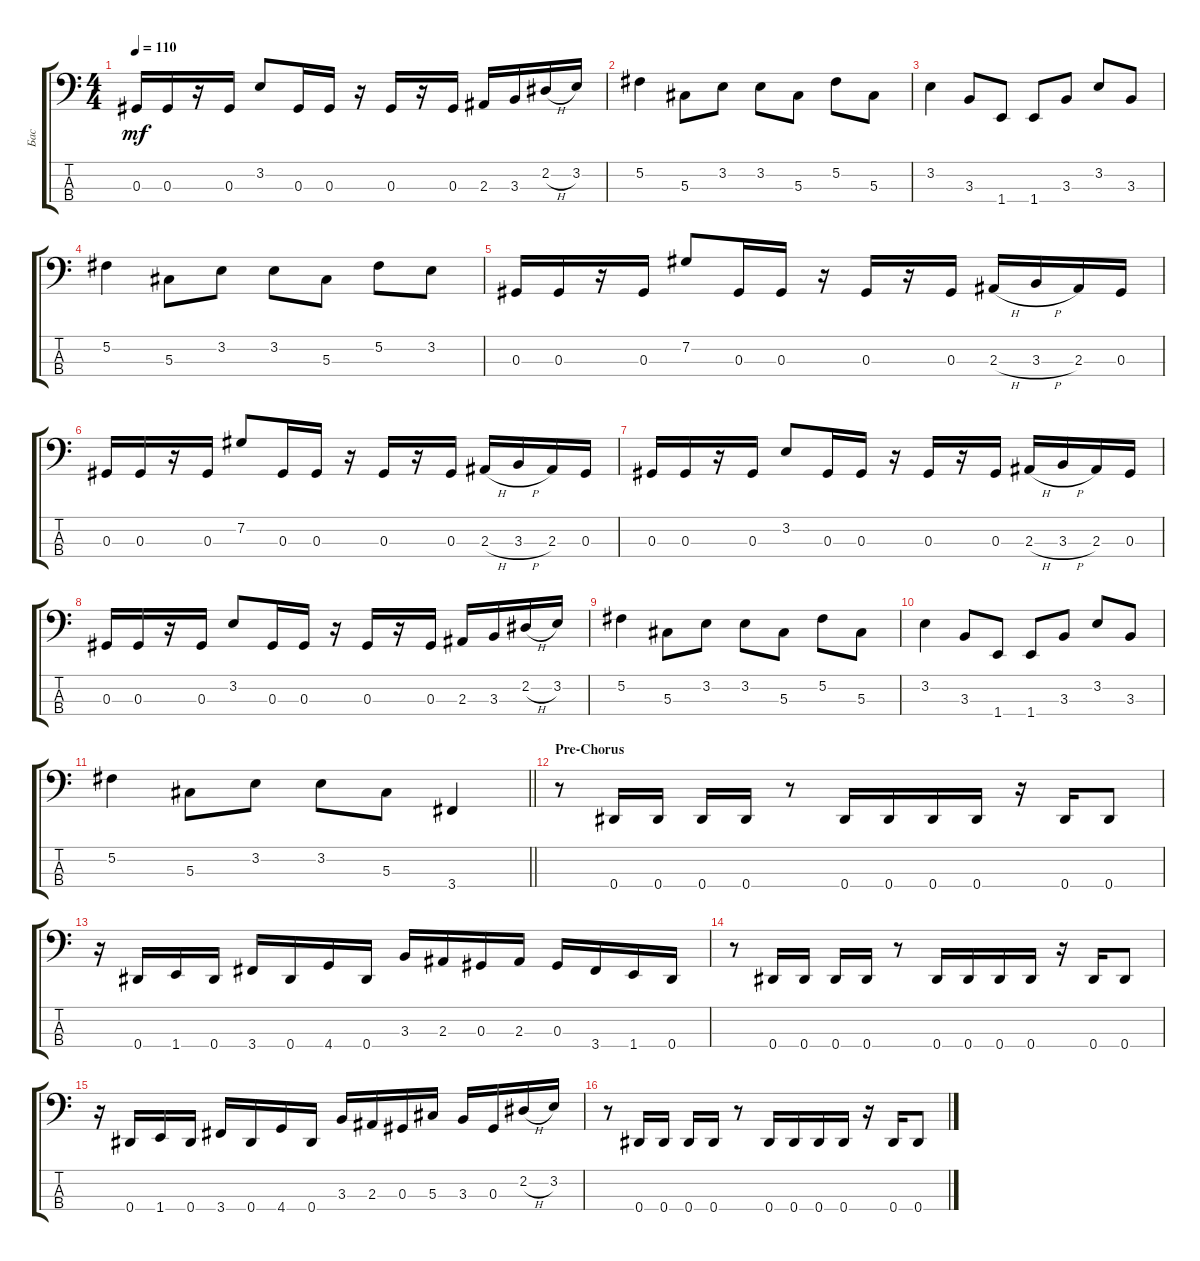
\track ("Бас" "Бас") {instrument electricbassfinger}
\staff {score tabs}
\tuning (Gb2 Db2 Ab1 Eb1) {hide}
\ts (4 4)
\tempo 110
\clef f4
\ks c
0.3.16{dy mf} 0.3.16 r.16 0.3.16 3.2.8 0.3.16 0.3.16 r.16 0.3.16 r.16 0.3.16 2.3.16 3.3.16 2.2{h}.16 3.2.16 |
5.2.4 5.3.8 3.2.8 3.2.8 5.3.8 5.2.8 5.3.8 |
3.2.4 3.3.8 1.4.8 1.4.8 3.3.8 3.2.8 3.3.8 |
5.2.4 5.3.8 3.2.8 3.2.8 5.3.8 5.2.8 3.2.8 |
0.3.16 0.3.16 r.16 0.3.16 7.2.8 0.3.16 0.3.16 r.16 0.3.16 r.16 0.3.16 2.3{h}.16 3.3{h}.16 2.3.16 0.3.16 |
0.3.16 0.3.16 r.16 0.3.16 7.2.8 0.3.16 0.3.16 r.16 0.3.16 r.16 0.3.16 2.3{h}.16 3.3{h}.16 2.3.16 0.3.16 |
0.3.16 0.3.16 r.16 0.3.16 3.2.8 0.3.16 0.3.16 r.16 0.3.16 r.16 0.3.16 2.3{h}.16 3.3{h}.16 2.3.16 0.3.16 |
0.3.16 0.3.16 r.16 0.3.16 3.2.8 0.3.16 0.3.16 r.16 0.3.16 r.16 0.3.16 2.3.16 3.3.16 2.2{h}.16 3.2.16 |
5.2.4 5.3.8 3.2.8 3.2.8 5.3.8 5.2.8 5.3.8 |
3.2.4 3.3.8 1.4.8 1.4.8 3.3.8 3.2.8 3.3.8 |
\barLineRight lightlight
5.2.4 5.3.8 3.2.8 3.2.8 5.3.8 3.4.4 |
\section ("" "Pre-Chorus")
r.8 0.4.16 0.4.16 0.4.16 0.4.16 r.8 0.4.16 0.4.16 0.4.16 0.4.16 r.16 0.4.16 0.4.8 |
r.16 0.4.16 1.4.16 0.4.16 3.4.16 0.4.16 4.4.16 0.4.16 3.3.16 2.3.16 0.3.16 2.3.16 0.3.16 3.4.16 1.4.16 0.4.16 |
r.8 0.4.16 0.4.16 0.4.16 0.4.16 r.8 0.4.16 0.4.16 0.4.16 0.4.16 r.16 0.4.16 0.4.8 |
r.16 0.4.16 1.4.16 0.4.16 3.4.16 0.4.16 4.4.16 0.4.16 3.3.16 2.3.16 0.3.16 5.3.16 3.3.16 0.3.16 2.2{h}.16 3.2.16 |
r.8 0.4.16 0.4.16 0.4.16 0.4.16 r.8 0.4.16 0.4.16 0.4.16 0.4.16 r.16 0.4.16 0.4.8
